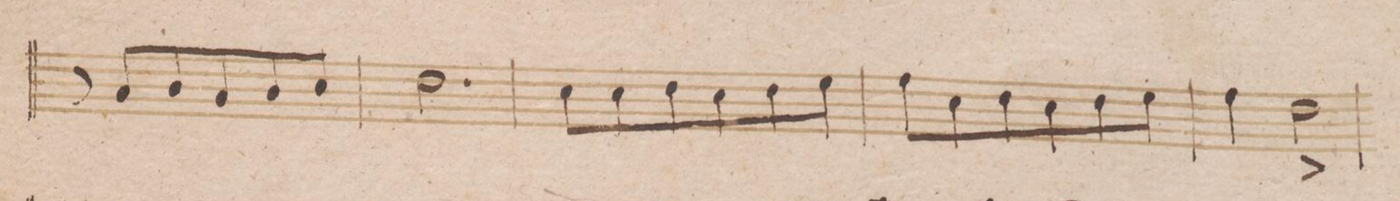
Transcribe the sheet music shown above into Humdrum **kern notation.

**kern
*I"Oboe 1mo
*clefG2
*k[b-]
*M3/4
8r
8a/L
8b-/
8a/
8b-/
8cc/J
=82
2.dd\
=83
8cc\L
8cc\
8dd\
8cc\
8dd\
8ee\J
=84
8ff\L
8cc\
8dd\
8cc\
8dd\
8ee\J
=85
4ff\
2dd^<\
=86
*-
